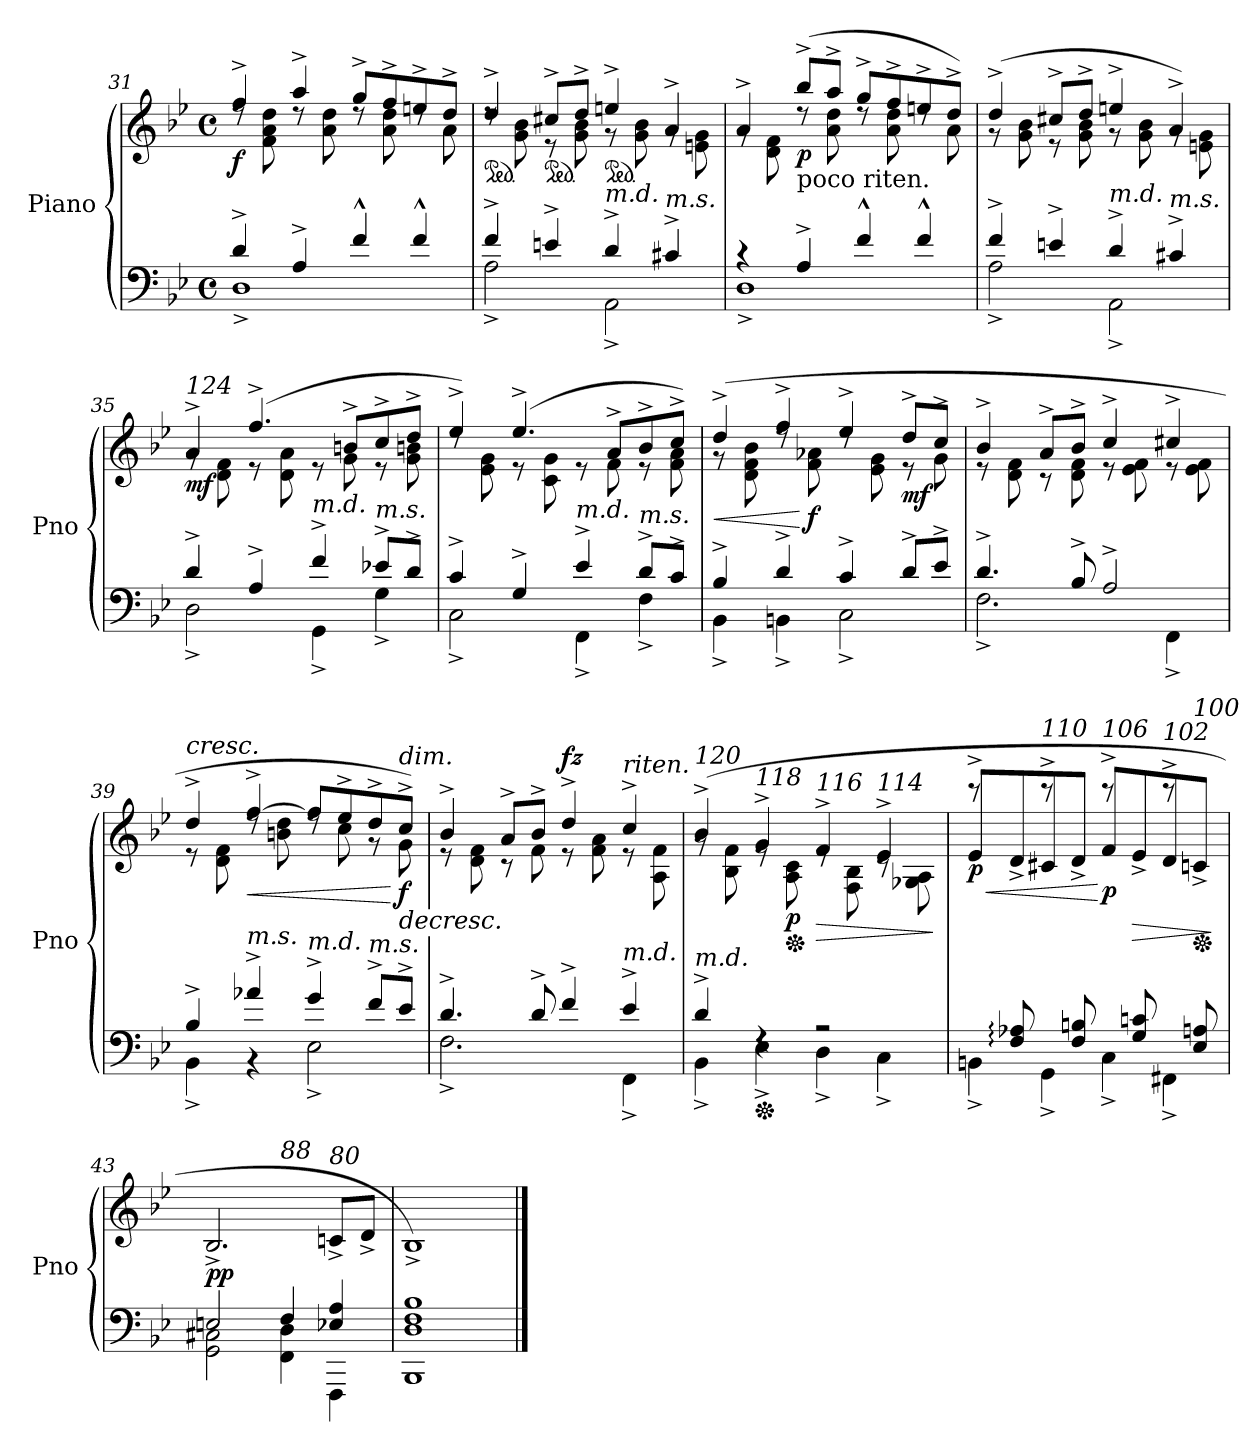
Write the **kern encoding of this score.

**kern	**kern	**dynam
*part1	*part1	*part1
*staff2	*staff1	*staff1/2
*I"Piano	*	*
*I'Pno	*	*
*clefF4	*clefG2	*
*k[b-e-]	*k[b-e-]	*
*M4/4	*M4/4	*
*met(c)	*met(c)	*
=31	=31	=31
*^	*^	*
!	!	!	!	!LO:DY:b
4d^/	1D^	4ff^/	8rdd	f
.	.	.	8f\ 8a\ 8dd\	.
4A^/	.	4aa^/	8rdd	.
.	.	.	8a\ 8dd\	.
4f^^/	.	8gg^/L	8rdd	.
.	.	8ff^/	8a\ 8dd\	.
4f^^/	.	8een^/	8rdd	.
.	.	8dd^/J	8a\	.
!!LO:LB:g=z	!!
=32	=32	=32	=32	=32
*	*	*ped	*	*
4f^/	2A^\	4dd^/	8rdd	.
.	.	.	8g\ 8b-\	.
*	*	*ped	*	*
4en^/	.	8cc#X^/L	8r	.
.	.	8dd^/J	8g\ 8b-\	.
*	*	*ped	*	*
!LO:TX:a:i:t=m.d.	!	!	!	!
4d^/	2AA^\	4een^/	8r	.
.	.	.	8g\ 8b-\	.
!LO:TX:a:i:t=m.s.	!	!	!	!
4c#X^/	.	4a^/	8rg	.
.	.	.	8en\ 8g\	.
=33	=33	=33	=33	=33
4r	1D^	4a^/	8rg	.
.	.	.	8d\ 8f\	.
!	!	!LO:TX:b:t=poco riten.	!	!
!	!	!	!	!LO:DY:b
4A^/	.	(8bb-^/L	8rdd	p
.	.	8aa^/J	8a\ 8dd\	.
4f^^/	.	8gg^/L	8rdd	.
.	.	8ff^/	8a\ 8dd\	.
4f^^/	.	8een^/	8rdd	.
.	.	8dd^/J)	8a\	.
=34	=34	=34	=34	=34
4f^/	2A^\	(4dd^/	8r	.
.	.	.	8g\ 8b-\	.
4en^/	.	8cc#X^/L	8r	.
.	.	8dd^/J	8g\ 8b-\	.
!LO:TX:a:i:t=m.d.	!	!	!	!
4d^/	2AA^\	4een^/	8r	.
.	.	.	8g\ 8b-\	.
!LO:TX:a:i:t=m.s.	!	!	!	!
4c#X^/	.	4a^/)	8rg	.
.	.	.	8en\ 8g\	.
=35	=35	=35	=35	=35
!	!	!LO:TX:a:i:t=124	!	!
!	!	!	!	!LO:DY:b
4d^/	2D^\	4a^/	8rg	mf
.	.	.	8d\ 8f\	.
4A^/	.	(4.ff^/	8r	.
.	.	.	8d\ 8a\	.
!LO:TX:a:i:t=m.d.	!	!	!	!
4f^/	4GG^\	.	8r	.
.	.	8bn^/L	8g\	.
!LO:TX:a:i:t=m.s.	!	!	!	!
8e-X^/L	4G^\	8cc^/	8r	.
8d^/J	.	8dd^/J	8g\ 8bn\	.
!!LO:PB:g=z	!!
=36	=36	=36	=36	=36
4c^/	2C^\	4ee-^/)	8rdd	.
.	.	.	8e-\ 8g\	.
4G^/	.	(4.ee-^/	8r	.
.	.	.	8c\ 8g\	.
!LO:TX:a:i:t=m.d.	!	!	!	!
4e-^/	4FF^\	.	8r	.
.	.	8a^/L	8f\	.
!LO:TX:a:i:t=m.s.	!	!	!	!
8d^/L	4F^\	8b-^/	8r	.
8c^/J	.	8cc^/J)	8f\ 8a\	.
=37	=37	=37	=37	=37
!	!	!	!	!LO:HP:b
4B-^/	4BB-^\	(4dd^/	8r	<
.	.	.	8d\ 8f\ 8b-\	.
4d^/	4BBn^\	4ff^/	8rdd	.
!	!	!	!	!LO:DY:n=1:b
.	.	.	8f\ 8a-X\	[ f
4c^/	2C^\	4ee-^/	8rdd	.
.	.	.	8e-\ 8g\	.
!	!	!	!	!LO:DY:n=2:b
8d^/L	.	8dd^/L	8r	mf
8e-^/J	.	8cc^/J	8g\	.
=38	=38	=38	=38	=38
4.d^/	2.F^\	4b-^/	8r	.
.	.	.	8d\ 8f\	.
.	.	8a^/L	8r	.
8B-^/	.	8b-^/J	8d\ 8f\	.
2A^/	.	4cc^/	8r	.
.	.	.	8e-\ 8f\	.
.	4FF^\	4cc#X^/	8r	.
.	.	.	8e-\ 8f\	.
=39	=39	=39	=39	=39
!	!	!LO:TX:a:i:t=cresc.	!	!
4B-^/	4BB-^\	4dd^/	8r	.
.	.	.	8d\ 8f\	.
!LO:TX:a:i:t=m.s.	!	!	!	!
!	!	!	!	!LO:HP:b
4a-X^/	4r	[4ff^/	8rdd	<
.	.	.	8bn\ 8dd\	.
!LO:TX:a:i:t=m.d.	!	!	!	!
4g^/	2E-^\	8ff/L]	8rdd	.
.	.	8ee-^/	8cc\	.
!LO:TX:a:i:t=m.s.	!	!	!	!
8f^/L	.	8dd^/	8r	.
!	!	!LO:TX:a:i:t=dim.	!	!
!	!	!	!	!LO:HP:n=1:b
!	!	!	!	!LO:DY:n=1:b
8e-^/J	.	8cc^/J)	8g\	[ > f
!!LO:LB:g=z	!!
=40	=40	=40	=40	=40
4.d^/	2.F^\	4b-^/	8r	.
.	.	.	8d\ 8f\	.
.	.	8a^/L	8r	.
8d^/	.	8b-^/J	8f\	.
!	!	!	!	!LO:DY:a
4f^/	.	4dd^/	8r	fz
.	.	.	8f\ 8a\	.
!	!	!LO:TX:a:i:t=riten.	!	!
!LO:TX:a:i:t=m.d.	!	!	!	!
4e-^/	4FF^\	4cc^/	8r	.
.	.	.	8A\ 8f\	.
=41	=41	=41	=41	=41
!	!	!LO:TX:a:i:t=120	!	!
!LO:TX:a:i:t=m.d.	!	!	!	!
4d^/	4BB-^\	(4b-^/	8rg	.
.	.	.	8B-\ 8f\	.
*Xped	*	*	*	*
!	!	!LO:TX:a:i:t=118	!	!
4rF	4E-^\	4g^/	8re	.
*	*	*Xped	*	*
!	!	!	!	!LO:DY:b
.	.	.	8A\ 8c\	p
!	!	!LO:TX:a:i:t=116	!	!
!	!	!	!	!LO:HP:n=1:b
2r	4D^\	4f^/	8re	] >
.	.	.	8F\ 8B-\	.
!	!	!LO:TX:a:i:t=114	!	!
.	4C^\	4e-^/	8rc	.
.	.	.	8G-X\ 8A\	.
*v	*v	*	*	*
*	*v	*v	*
.	.	]
=42	=42	=42
*^	*	*
!	!	!LO:TX:a:i:t=perdendosi	!
!	!	!LO:TX:a:i:t=112	!
!	!	!	!LO:HP:b
*	*	*^	*
!	!	!	!	!LO:DY:n=1:b
8ryy	4BBn^\	8e-^/L	8rccc	< p
8F/: 8A-X/:	.	8d^/	8ryy	.
!	!	!LO:TX:a:i:t=110	!	!
8ryy	4GG^\	8c#X^/	8rccc	.
8F/ 8Bn/	.	8d^/J	8ryy	.
!	!	!LO:TX:a:i:t=106	!	!
!	!	!	!	!LO:DY:n=2:b
8ryy	4C^\	8f^/L	8rccc	[ p
!	!	!	!	!LO:HP:b
8G/ 8cn/	.	8e-^/	8ryy	>
!	!	!LO:TX:a:i:t=102	!	!
8ryy	4FF#X^\	8d^/	8rccc	.
*	*	*Xped	*	*
!	!	!LO:TX:a:i:t=100	!	!
8E-/ 8An/	.	8cn^/J	8ryy	.
*v	*v	*	*	*
*	*v	*v	*
.	.	]
=43	=43	=43
*^	*	*
*	*^	*	*
!	!	!	!LO:TX:a:i:t=96	!
!	!	!	!	!LO:DY:b
*	*	*	*^	*
2En/	1ryy	2GG\ 2C#X\	2.B-^/	2ryy	pp
!	!	!	!	!LO:TX:a:i:t=88	!
4F/	.	4FF\ 4D\	.	2ryy	.
!	!	!	!LO:TX:a:i:t=80	!	!
4E-X/ 4A/	.	4FFF\	8cn^/L	.	.
.	.	.	8d^/J	.	.
*	*v	*v	*	*	*
=44	=44	=44	=44	=44
!	!	!LO:TX:a:i:t=72	!	!
*	*	*v	*v	*
1D 1F 1B-	1BBB-	1B-^)	.
*v	*v	*	*
==	==	==
*-	*-	*-
